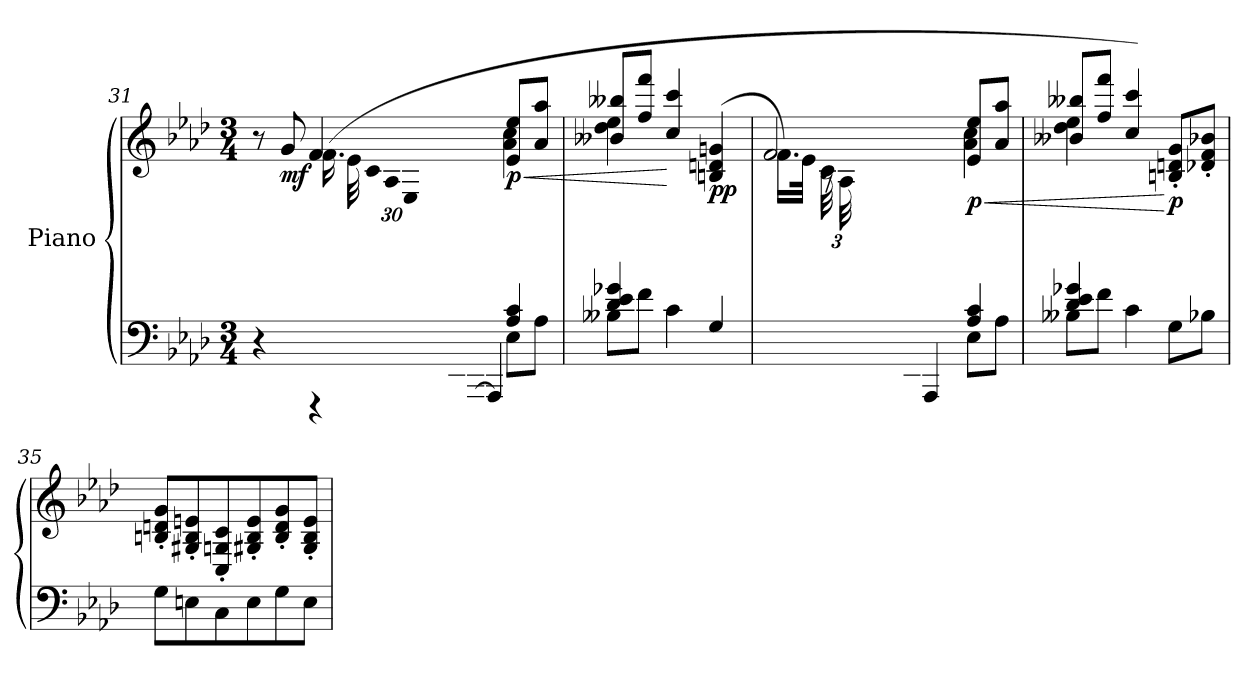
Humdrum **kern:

**kern	**kern	**dynam
*part1	*part1	*part1
*staff2	*staff1	*staff1/2
*I"Piano	*	*
*clefF4	*clefG2	*
*k[b-e-a-d-]	*k[b-e-a-d-]	*
*M3/4	*M3/4	*
=31	=31	=31
*^	*^	*
*	*^	*	*^	*
320%137ryy	4r	2ryy	8r	4ryy	2ryy	.
!	!	!	!	!	!	!LO:DY:b
.	.	.	8g/	.	.	mf
.	4r	.	4f/	(<16.f\LL	.	.
.	.	.	.	32e-\L	.	.
*	*	*	*	*Xbrackettup	*	*
!	!	!	!	!LO:N:vis=32	!	!
.	.	.	.	960%17c\	.	.
!	!	!	!	!LO:N:vis=32	!	!
.	.	.	.	960%17A-\	.	.
!	!	!	!	!LO:N:vis=32	!	!
.	.	.	.	960%17E-\	.	.
!LO:N:vis=32	!	!	!	!	!	!
960%17C/	.	.	.	320%103ryy	.	.
!LO:N:vis=32	!	!	!	!	!	!
960%17AA-/	.	.	.	.	.	.
!LO:N:vis=32	!	!	!	!	!	!
960%17EE-/	.	.	.	.	.	.
!LO:N:vis=32	!	!	!	!	!	!
[960%17AAA-/JJJ)	.	.	.	.	.	.
4AAA-/]	.	.	.	.	.	.
!	!	!	!	!	!	!LO:HP:b
!	!	!	!	!	!	!LO:DY:n=1:b
.	4A-/ 4c/	8E-\L	8e-/ 8ee-/L	.	4a-\ 4cc\	< p
.	.	8A-\J	8a-/ 8aa-/J	.	.	.
960ryy	.	.	.	.	.	.
*	*v	*v	*	*	*	*
*	*	*	*v	*v	*
=32	=32	=32	=32	=32
8B--X\L	4d-/ 4e-/ 4g-X/	4dd-\ 4ee-\	8b--X/ 8bb--X/L	.
8f\J	.	.	8ff/ 8fff/J	.
2ryy	4c\	2ryy	4cc/ 4ccc/	[
!	!	!	!	!LO:DY:b
.	4G/	.	(>4Bn/ 4dn/ 4gn/	pp
!!LO:PB:g=z
=33	=33	=33	=33	=33
*	*	*	*^	*
4ryy	8rAAAyy	2f/	(<16.f\LL)	8ryy	.
.	.	.	32e-\JJk	.	.
.	24ryy	.	8rA	48c\LLL	.
.	.	.	.	48A-\	.
.	48E-/	.	.	12%7ryy	.
.	48C/	.	.	.	.
.	48AA-/	.	.	.	.
.	48EE-/JJJ	.	.	.	.
4ryy	4AAA-/	.	4rAyy)	.	.
!	!	!	!	!	!LO:HP:b
!	!	!	!	!	!LO:DY:n=1:b
8E-\L	4A-/ 4c/	(>8e-/ 8ee-/L	4a-\ 4cc\	.	< p
8A-\J	.	8a-/ 8aa-/J	.	.	.
*	*	*	*v	*v	*
=34	=34	=34	=34	=34
4d-/ 4e-/ 4g-X/	8B--X\L	4dd-\ 4ee-\	8b--X/ 8bb--X/L	.
.	8f\J	.	8ff/ 8fff/J	.
2ryy	4c\	2ryy	4cc/ 4ccc/)	.
!	!	!	!	!LO:DY:n=1:b
.	8G\L	.	8Bn/' 8dn/' 8g/'L	[ p
.	8B-X\J	.	8d-X/' 8f/' 8b-X/'J	.
*v	*v	*	*	*
*	*v	*v	*
=35	=35	=35
8G\L	8Bn/' 8dn/' 8g/'L	.
8En\	8G#X/' 8B/' 8en/'	.
8C\	8C/' 8Gn/' 8c/'	.
8E\	8G#X/' 8B/' 8e/'	.
8G\	8B/' 8d/' 8g/'	.
8E\J	8G#/' 8B/' 8e/'J	.
=	=	=
*-	*-	*-
